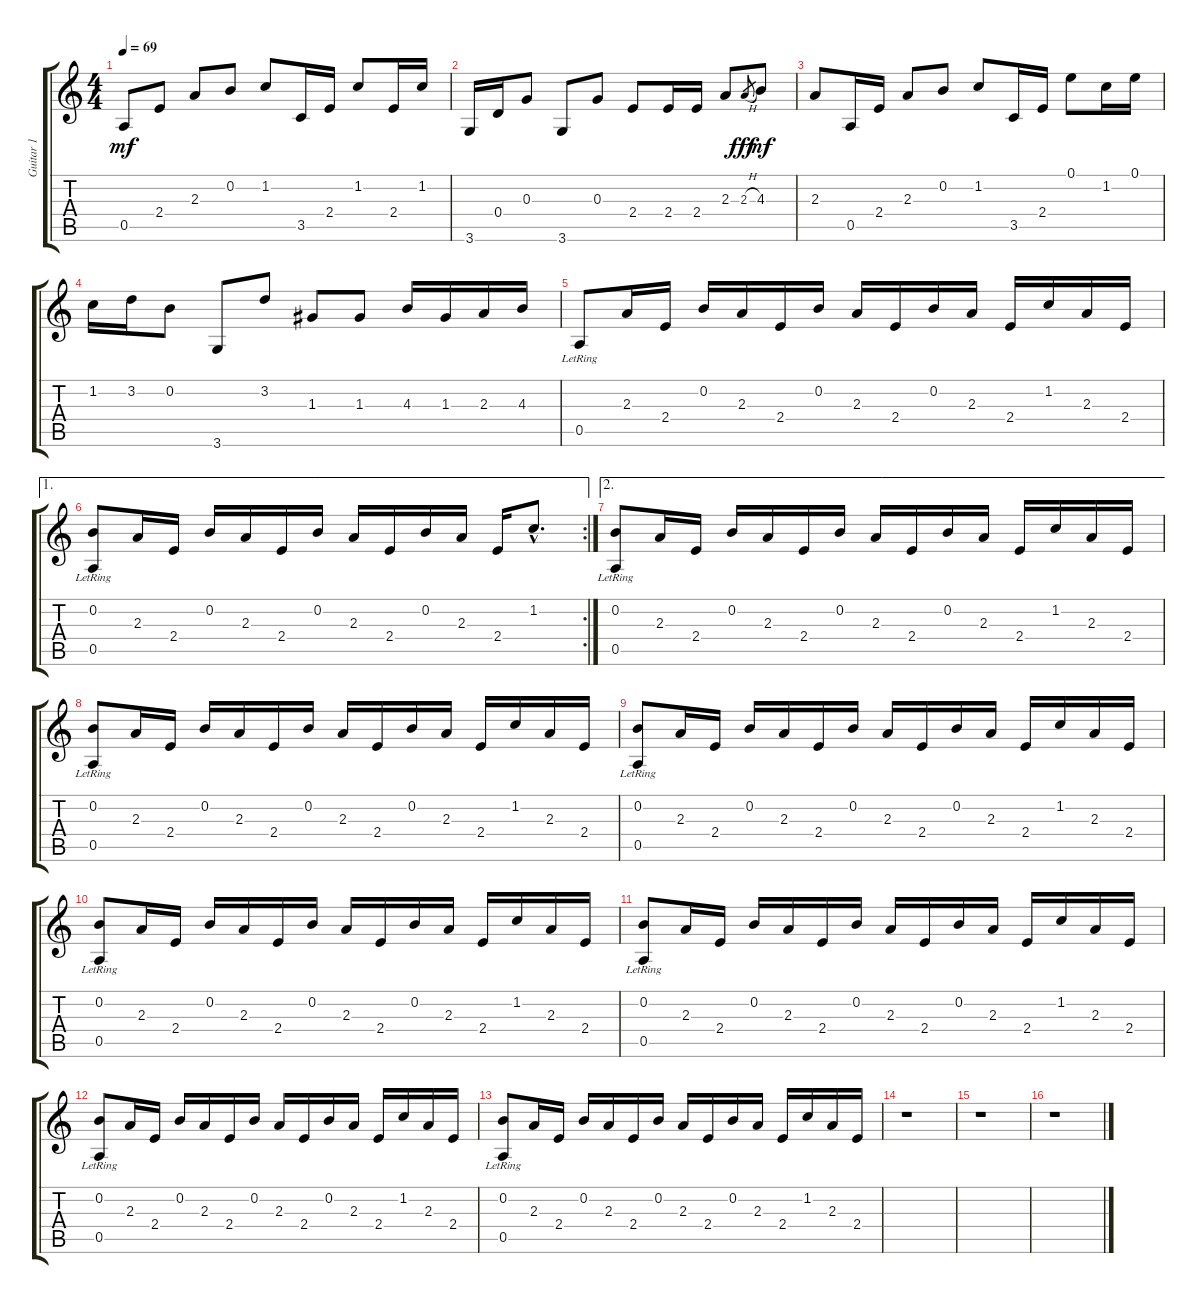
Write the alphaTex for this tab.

\track ("Guitar 1" "Guitar 1") {instrument acousticguitarnylon}
\staff {score tabs}
\tuning (E4 B3 G3 D3 A2 E2) {hide}
\ts (4 4)
\tempo 69
\clef g2
\ks c
0.5.8{dy mf} 2.4.8 2.3.8 0.2.8 1.2.8 3.5.16 2.4.16 1.2.8 2.4.16 1.2.16 |
3.6.16 0.4.16 0.3.8 3.6.8 0.3.8 2.4.8 2.4.16 2.4.16 2.3.8 2.3{h}.8{gr dy fff} 4.3.8{dy mf} |
2.3.8 0.5.16 2.4.16 2.3.8 0.2.8 1.2.8 3.5.16 2.4.16 0.1.8 1.2.16 0.1.16 |
1.2.16 3.2.16 0.2.8 3.6.8 3.2.8 1.3.8 1.3.8 4.3.16 1.3.16 2.3.16 4.3.16 |
0.5{lr}.8 2.3.16 2.4.16 0.2.16 2.3.16 2.4.16 0.2.16 2.3.16 2.4.16 0.2.16 2.3.16 2.4.16 1.2.16 2.3.16 2.4.16 |
\ae 1
\rc 2
(0.2 0.5{lr}).8 2.3.16 2.4.16 0.2.16 2.3.16 2.4.16 0.2.16 2.3.16 2.4.16 0.2.16 2.3.16 2.4.16 1.2{hac}.8{d} |
\ae 2
(0.2 0.5{lr}).8 2.3.16 2.4.16 0.2.16 2.3.16 2.4.16 0.2.16 2.3.16 2.4.16 0.2.16 2.3.16 2.4.16 1.2.16 2.3.16 2.4.16 |
(0.2 0.5{lr}).8 2.3.16 2.4.16 0.2.16 2.3.16 2.4.16 0.2.16 2.3.16 2.4.16 0.2.16 2.3.16 2.4.16 1.2.16 2.3.16 2.4.16 |
(0.2 0.5{lr}).8 2.3.16 2.4.16 0.2.16 2.3.16 2.4.16 0.2.16 2.3.16 2.4.16 0.2.16 2.3.16 2.4.16 1.2.16 2.3.16 2.4.16 |
(0.2 0.5{lr}).8 2.3.16 2.4.16 0.2.16 2.3.16 2.4.16 0.2.16 2.3.16 2.4.16 0.2.16 2.3.16 2.4.16 1.2.16 2.3.16 2.4.16 |
(0.2 0.5{lr}).8 2.3.16 2.4.16 0.2.16 2.3.16 2.4.16 0.2.16 2.3.16 2.4.16 0.2.16 2.3.16 2.4.16 1.2.16 2.3.16 2.4.16 |
(0.2 0.5{lr}).8 2.3.16 2.4.16 0.2.16 2.3.16 2.4.16 0.2.16 2.3.16 2.4.16 0.2.16 2.3.16 2.4.16 1.2.16 2.3.16 2.4.16 |
(0.2 0.5{lr}).8 2.3.16 2.4.16 0.2.16 2.3.16 2.4.16 0.2.16 2.3.16 2.4.16 0.2.16 2.3.16 2.4.16 1.2.16 2.3.16 2.4.16 |
r.1 |
r.1 |
r.1
